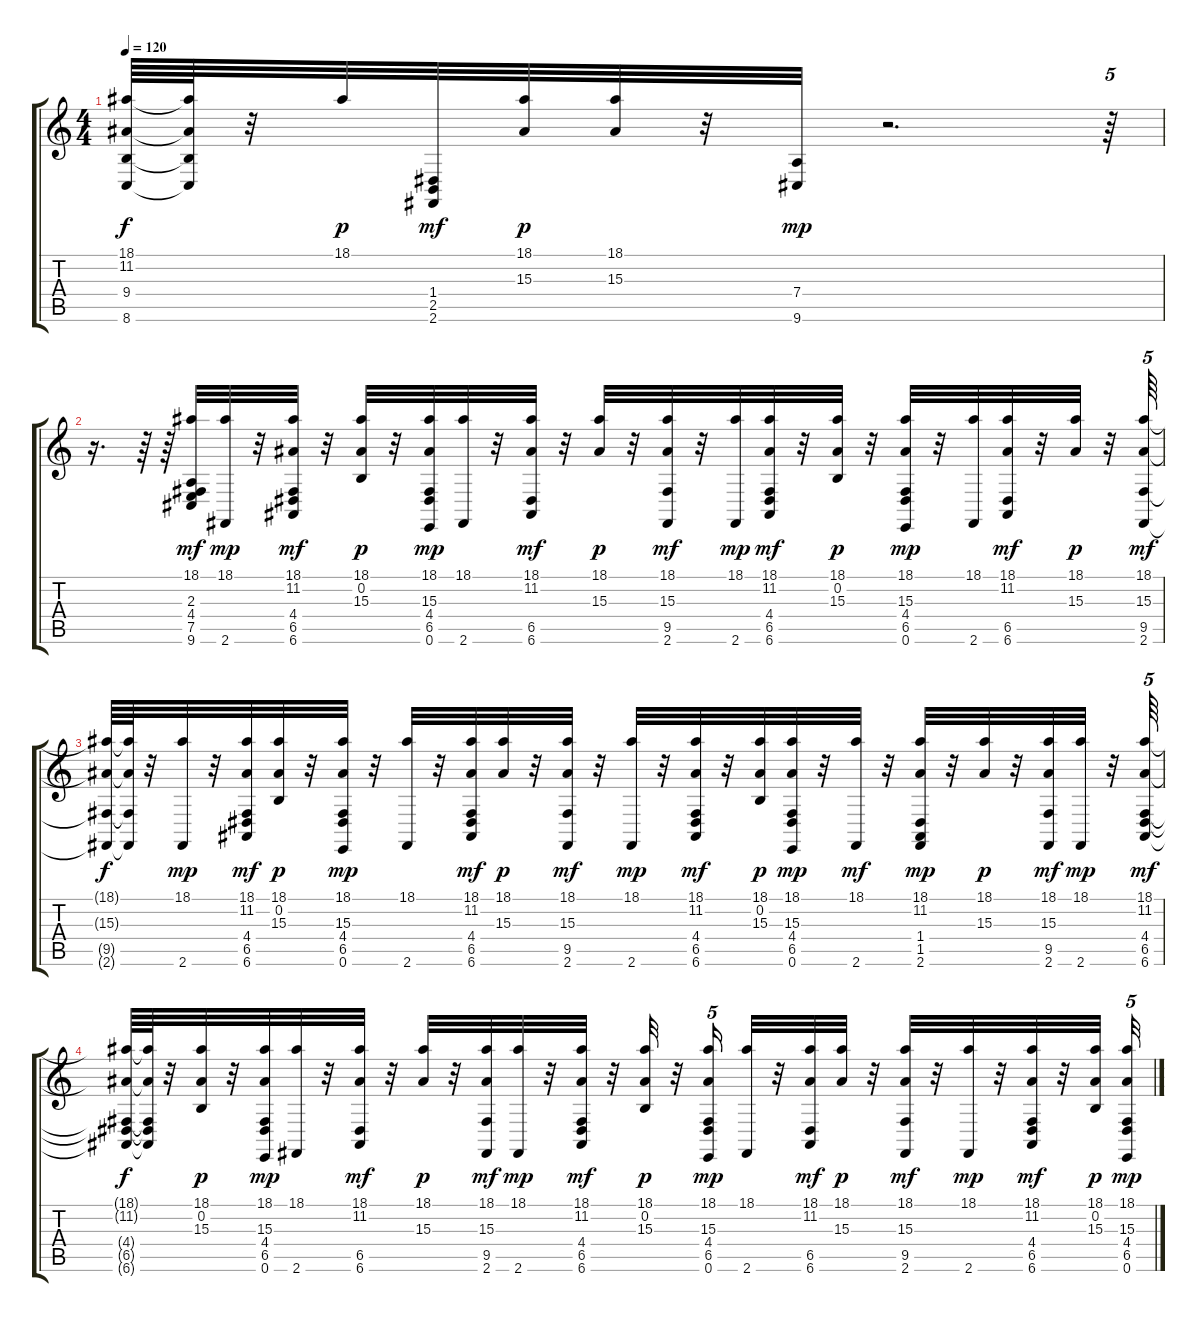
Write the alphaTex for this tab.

\track "" {instrument drawbarorgan}
\staff {score tabs}
\tuning (E4 B3 G3 D3 A2 E2) {hide}
\ts (4 4)
\tempo 120
\clef g2
\ks c
(18.1{t} 11.2{t} 9.4{t} 8.6{t}).64{dy f} (18.1{t} 11.2{t} 9.4{t} 8.6{t}).64 r.32 18.1.32{dy p} (1.4 2.5 2.6).32{dy mf} (18.1 15.3).32{dy p} (18.1 15.3).32 r.32 (7.4 9.6).32{dy mp} r.2{d} r.64{tu (5 4)} |
r.16{d} r.64 r.64 (18.1 2.3 4.4 7.5 9.6).32{dy mf} (18.1 2.6).32{dy mp} r.32 (18.1 11.2 4.4 6.5 6.6).32{dy mf} r.32 (18.1 0.2 15.3).32{dy p} r.32 (18.1 15.3 4.4 6.5 0.6).32{dy mp} (18.1 2.6).32 r.32 (18.1 11.2 6.5 6.6).32{dy mf} r.32 (18.1 15.3).32{dy p} r.32 (18.1 15.3 9.5 2.6).32{dy mf} r.32 (18.1 2.6).32{dy mp} (18.1 11.2 4.4 6.5 6.6).32{dy mf} r.32 (18.1 0.2 15.3).32{dy p} r.32 (18.1 15.3 4.4 6.5 0.6).32{dy mp} r.32 (18.1 2.6).32 (18.1 11.2 6.5 6.6).32{dy mf} r.32 (18.1 15.3).32{dy p} r.32 (18.1 15.3 9.5 2.6).64{tu (5 4) dy mf} |
(18.1{t} 15.3{t} 9.5{t} 2.6{t}).64{dy f} (18.1{t} 15.3{t} 9.5{t} 2.6{t}).64 r.32 (18.1 2.6).32{dy mp} r.32 (18.1 11.2 4.4 6.5 6.6).32{dy mf} (18.1 0.2 15.3).32{dy p} r.32 (18.1 15.3 4.4 6.5 0.6).32{dy mp} r.32 (18.1 2.6).32 r.32 (18.1 11.2 4.4 6.5 6.6).32{dy mf} (18.1 15.3).32{dy p} r.32 (18.1 15.3 9.5 2.6).32{dy mf} r.32 (18.1 2.6).32{dy mp} r.32 (18.1 11.2 4.4 6.5 6.6).32{dy mf} r.32 (18.1 0.2 15.3).32{dy p} (18.1 15.3 4.4 6.5 0.6).32{dy mp} r.32 (18.1 2.6).32{dy mf} r.32 (18.1 11.2 1.4 1.5 2.6).32{dy mp} r.32 (18.1 15.3).32{dy p} r.32 (18.1 15.3 9.5 2.6).32{dy mf} (18.1 2.6).32{dy mp} r.32 (18.1 11.2 4.4 6.5 6.6).64{tu (5 4) dy mf} |
(18.1{t} 11.2{t} 4.4{t} 6.5{t} 6.6{t}).64{dy f} (18.1{t} 11.2{t} 4.4{t} 6.5{t} 6.6{t}).64 r.32 (18.1 0.2 15.3).32{dy p} r.32 (18.1 15.3 4.4 6.5 0.6).32{dy mp} (18.1 2.6).32 r.32 (18.1 11.2 6.5 6.6).32{dy mf} r.32 (18.1 15.3).32{dy p} r.32 (18.1 15.3 9.5 2.6).32{dy mf} (18.1 2.6).32{dy mp} r.32 (18.1 11.2 4.4 6.5 6.6).32{dy mf} r.32 (18.1 0.2 15.3).32{dy p} r.32 (18.1 15.3 4.4 6.5 0.6).16{tu (5 4) dy mp} (18.1 2.6).32 r.32 (18.1 11.2 6.5 6.6).32{dy mf} (18.1 15.3).32{dy p} r.32 (18.1 15.3 9.5 2.6).32{dy mf} r.32 (18.1 2.6).32{dy mp} r.32 (18.1 11.2 4.4 6.5 6.6).32{dy mf} r.32 (18.1 0.2 15.3).32{dy p} (18.1 15.3 4.4 6.5 0.6).32{tu (5 4) dy mp}
